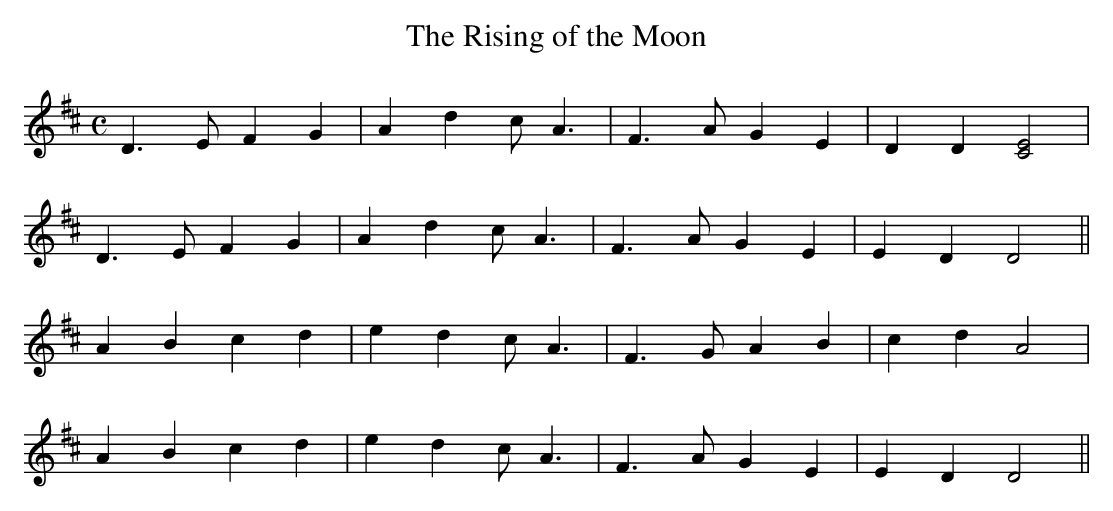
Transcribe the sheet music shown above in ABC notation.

X:1
T:Rising of the Moon, The
L:1/8
M:C
K:D
D3 E F2 G2|A2 d2 c A3|F3 A G2 E2|D2 D2 [E4C4]|
D3 E F2 G2|A2 d2 c A3|F3 A G2 E2|E2 D2 D4||
A2 B2 c2 d2|e2 d2 c A3|F3 G A2 B2|c2 d2 A4|
A2 B2 c2 d2|e2 d2 c A3|F3 A G2 E2|E2 D2 D4||
